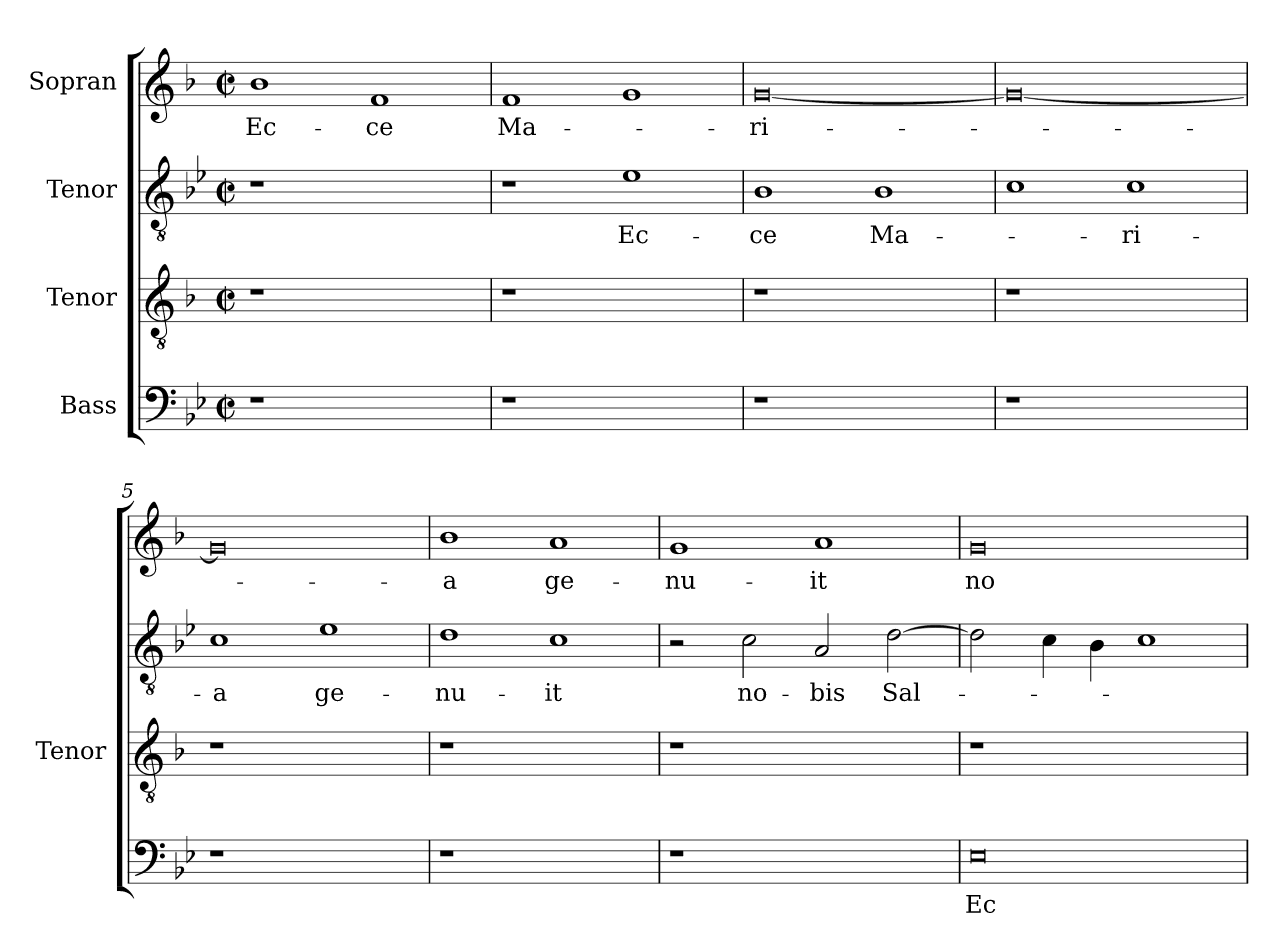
**kern	**text	**kern	**kern	**text	**kern	**text
*part4	*part4	*part3	*part2	*part2	*part1	*part1
*staff4	*staff4	*staff3	*staff2	*staff2	*staff1	*staff1
*I"Bass	*	*I"Tenor	*I"Tenor	*	*I"Sopran	*
*	*	*I'Tenor	*	*	*	*
!!LO:PB:g=z
*clefF4	*	*clefGv2	*clefGv2	*	*clefG2	*
*	*	*ITrd7c12	*ITrd7c12	*	*	*
*k[b-e-]	*	*k[b-]	*k[b-e-]	*	*k[b-]	*
*B-:	*	*F:	*B-:	*	*F:	*
*M2/2	*	*M2/2	*M2/2	*	*M2/2	*
*met(c|)	*	*met(c|)	*met(c|)	*	*met(c|)	*
=1	=1	=1	=1	=1	=1	=1
!LO:N:vis=1	!	!LO:N:vis=1	!LO:N:vis=1	!	!	!
!	!	!	!	!	!	!LO:LY:b:color=#000000
1r	.	1r	1r	.	1b-i	Ec-
!	!	!	!	!	!	!LO:LY:b:color=#000000
1ryy	.	1ryy	1ryy	.	1fi	-ce
=2	=2	=2	=2	=2	=2	=2
!LO:N:vis=1	!	!LO:N:vis=1	!	!	!	!
!	!	!	!	!	!	!LO:LY:b:color=#000000
1r	.	1r	1r	.	1fi	Ma-
!	!	!	!	!LO:LY:b:color=#000000	!	!
1ryy	.	1ryy	1E-i	Ec-	1gi	.
=3	=3	=3	=3	=3	=3	=3
!LO:N:vis=1	!	!LO:N:vis=1	!	!	!	!
!	!	!	!	!LO:LY:b:color=#000000	!	!
!	!	!	!	!	!	!LO:LY:b:color=#000000
1r	.	1r	1BB-i	-ce	[<0gi	-ri-
!	!	!	!	!LO:LY:b:color=#000000	!	!
1ryy	.	1ryy	1BB-i	Ma-	.	.
=4	=4	=4	=4	=4	=4	=4
!LO:N:vis=1	!	!LO:N:vis=1	!	!	!	!
1r	.	1r	1Ci	.	0gi_<	.
!	!	!	!	!LO:LY:b:color=#000000	!	!
1ryy	.	1ryy	1Ci	-ri-	.	.
=5	=5	=5	=5	=5	=5	=5
!LO:N:vis=1	!	!LO:N:vis=1	!	!	!	!
!	!	!	!	!LO:LY:b:color=#000000	!	!
1r	.	1r	1Ci	-a	0gi]	.
!	!	!	!	!LO:LY:b:color=#000000	!	!
1ryy	.	1ryy	1E-i	ge-	.	.
=6	=6	=6	=6	=6	=6	=6
!LO:N:vis=1	!	!LO:N:vis=1	!	!	!	!
!	!	!	!	!LO:LY:b:color=#000000	!	!
!	!	!	!	!	!	!LO:LY:b:color=#000000
1r	.	1r	1Di	-nu-	1b-i	-a
!	!	!	!	!LO:LY:b:color=#000000	!	!
!	!	!	!	!	!	!LO:LY:b:color=#000000
1ryy	.	1ryy	1Ci	-it	1ai	ge-
!!LO:LB:g=z
=7	=7	=7	=7	=7	=7	=7
!LO:N:vis=1	!	!LO:N:vis=1	!	!	!	!
!	!	!	!	!	!	!LO:LY:b:color=#000000
1r	.	1r	2r	.	1gi	-nu-
!	!	!	!	!LO:LY:b:color=#000000	!	!
.	.	.	2Ci\	no-	.	.
!	!	!	!	!LO:LY:b:color=#000000	!	!
!	!	!	!	!	!	!LO:LY:b:color=#000000
1ryy	.	1ryy	2AAi/	-bis	1ai	-it
!	!	!	!	!LO:LY:b:color=#000000	!	!
.	.	.	[>2Di\	Sal-	.	.
=8	=8	=8	=8	=8	=8	=8
!	!LO:LY:b:color=#000000	!LO:N:vis=1	!	!	!	!
!	!	!	!	!	!	!LO:LY:b:color=#000000
0E-i	Ec-	1r	2Di\]	.	0gi	no-
.	.	.	4Ci\	.	.	.
.	.	.	4BB-i\	.	.	.
.	.	1ryy	1Ci	.	.	.
=	=	=	=	=	=	=
*-	*-	*-	*-	*-	*-	*-
